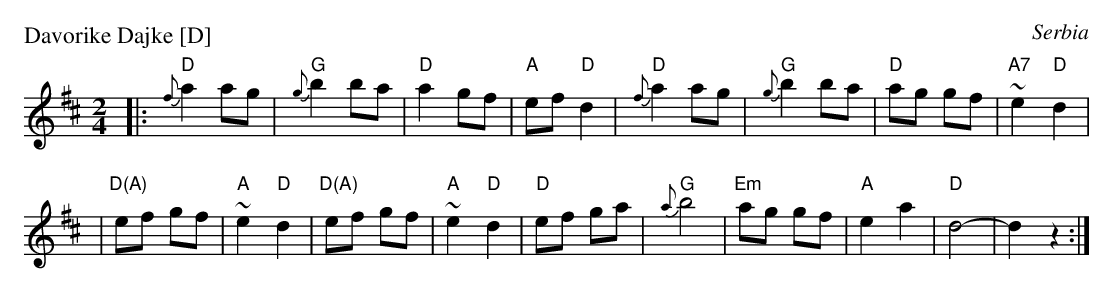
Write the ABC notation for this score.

X:1
P: Davorike Dajke [D]
O: Serbia
M: 2/4
L: 1/8
K: D
|: "D"{f}a2 ag | "G"{g}b2 ba | "D"a2 gf | "A"ef "D"d2 \
| "D"{f}a2 ag | "G"{g}b2 ba | "D"ag gf | "A7"~e2 "D"d2 |
| "D(A)"ef gf | "A"~e2 "D"d2 | "D(A)"ef gf | "A"~e2 "D"d2 \
| "D"ef ga | "G"{a}b4 | "Em"ag gf | "A"e2 a2 | "D"d4- | d2 z2 :|
